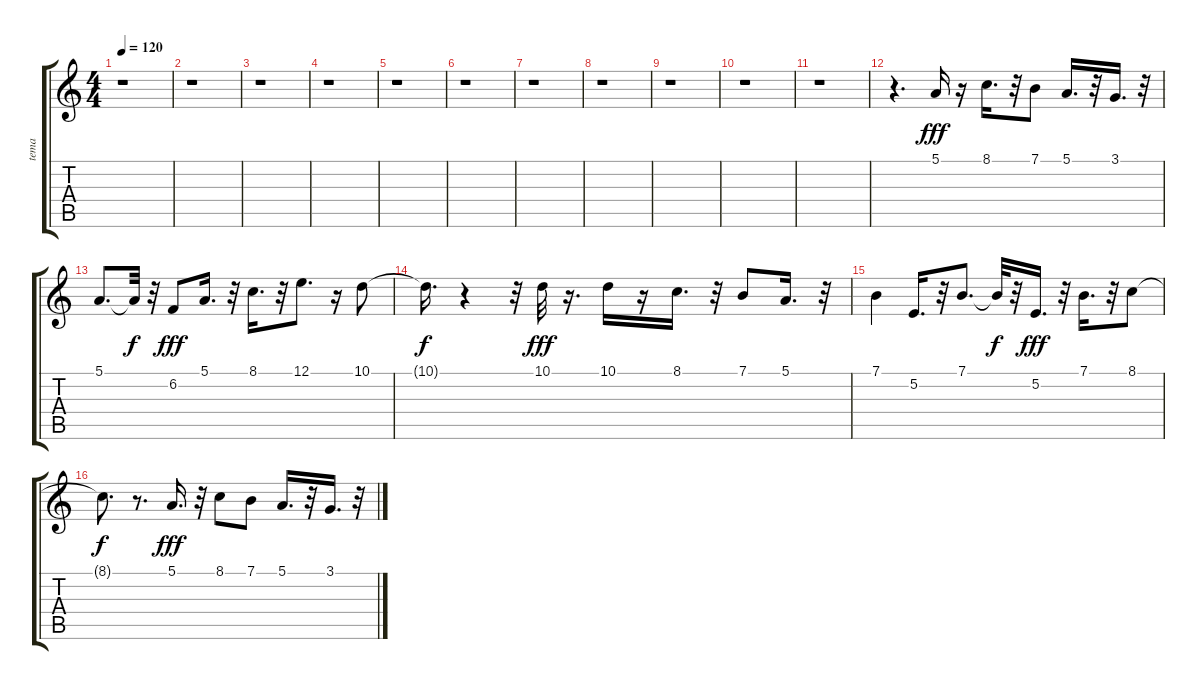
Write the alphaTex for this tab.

\track ("tema" "tema") {instrument fx5brightness}
\staff {score tabs}
\tuning (E4 B3 G3 D3 A2 E2) {hide}
\ts (4 4)
\tempo 120
\clef g2
\ks c
r.1{dy f} |
r.1 |
r.1 |
r.1 |
r.1 |
r.1 |
r.1 |
r.1 |
r.1 |
r.1 |
r.1 |
r.4{d} 5.1.16{dy fff} r.16 8.1.16{d} r.32 7.1.8 5.1.16{d} r.32 3.1.16{d} r.32 |
5.1.8{d} 5.1{t}.32{dy f} r.32 6.2.8{dy fff} 5.1.16{d} r.32 8.1.16{d} r.32 12.1.8{d} r.16 10.1.8 |
10.1{t}.16{d dy f} r.4 r.32 10.1.32{dy fff} r.16{d} 10.1.16 r.16 8.1.16{d} r.32 7.1.8 5.1.16{d} r.32 |
7.1.4 5.2.16{d} r.32 7.1.8{d} 7.1{t}.32{dy f} r.32 5.2.16{d dy fff} r.32 7.1.16{d} r.32 8.1.8 |
8.1{t}.8{d dy f} r.8{d} 5.1.16{d dy fff} r.32 8.1.8 7.1.8 5.1.16{d} r.32 3.1.16{d} r.32
